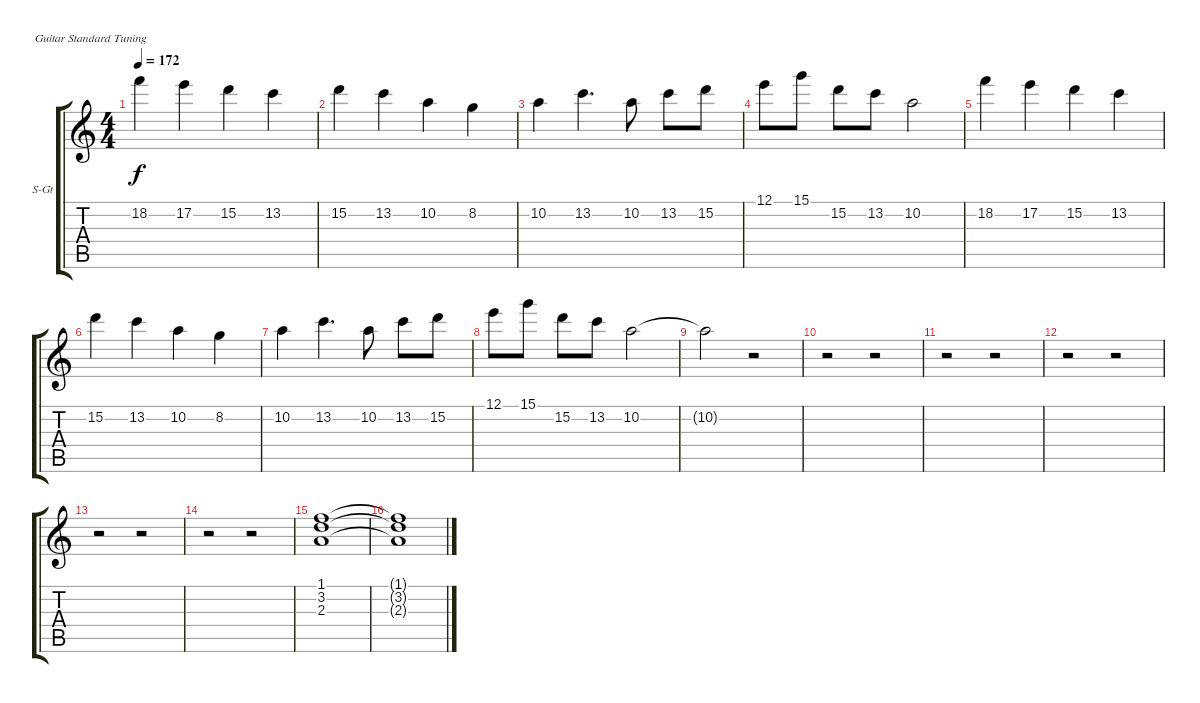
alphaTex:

\bracketExtendMode groupsimilarinstruments
\firstSystemTrackNameOrientation horizontal
\otherSystemsTrackNameOrientation horizontal
\track ("Frederic Helmer" "S-Gt") {instrument stringensemble1}
\staff {score tabs}
\tuning (E4 B3 G3 D3 A2 E2)
\displaytranspose 12
\ts (4 4)
\tempo 172
\clef g2
\ks c
18.2.4{dy f} 17.2.4 15.2.4 13.2.4 |
15.2.4 13.2.4 10.2.4 8.2.4 |
10.2.4 13.2.4{d} 10.2.8 13.2.8 15.2.8 |
12.1.8 15.1.8 15.2.8 13.2.8 10.2.2 |
18.2.4 17.2.4 15.2.4 13.2.4 |
15.2.4 13.2.4 10.2.4 8.2.4 |
10.2.4 13.2.4{d} 10.2.8 13.2.8 15.2.8 |
12.1.8 15.1.8 15.2.8 13.2.8 10.2.2 |
10.2{t}.2 r.2 |
r.2 r.2 |
r.2 r.2 |
r.2 r.2 |
r.2 r.2 |
r.2 r.2 |
(1.1 3.2 2.3).1 |
(1.1{t} 3.2{t} 2.3{t}).1
